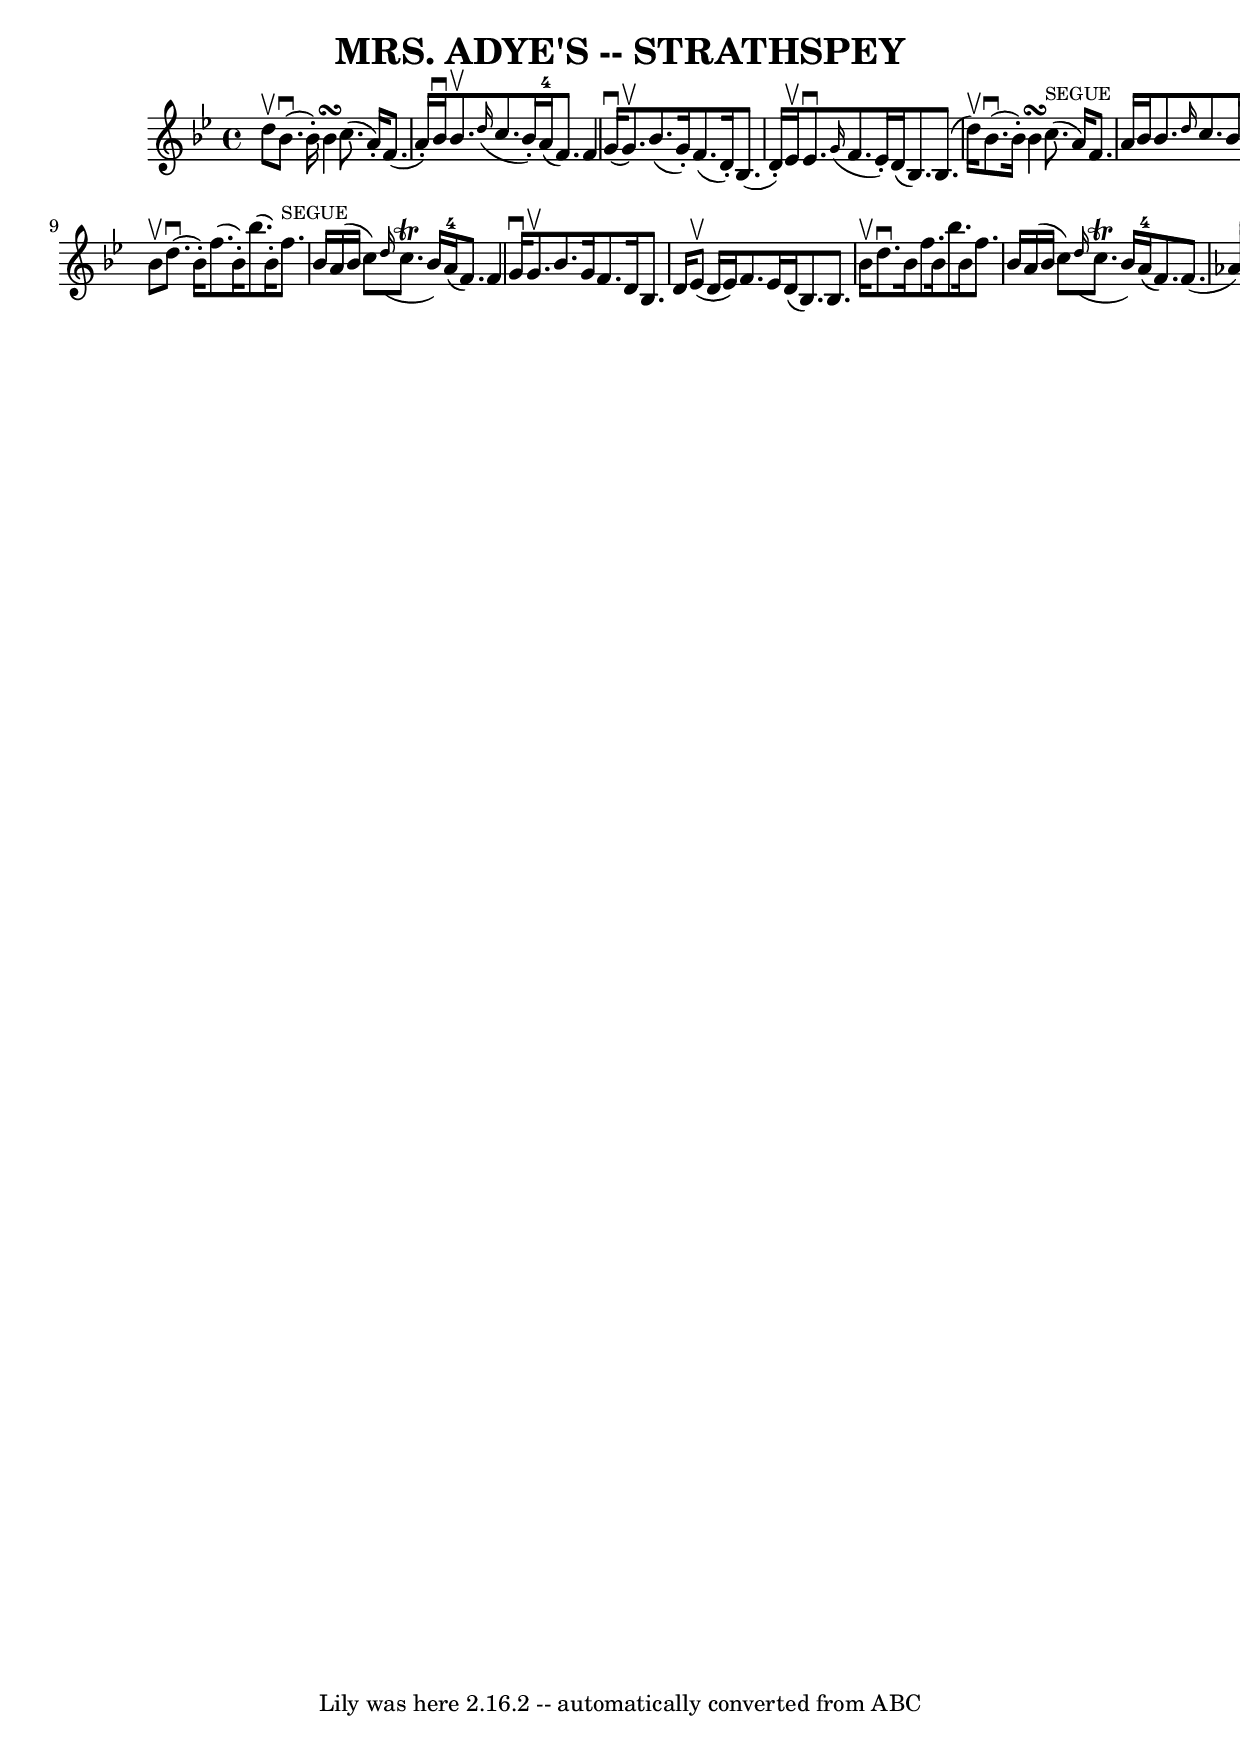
\version "2.7.40"
\include "Mammoth.ily"
\header {
	%% book = "Ryan's Mammoth Collection of Fiddle Tunes"
	crossRefNumber = "1"
	footnotes = ""
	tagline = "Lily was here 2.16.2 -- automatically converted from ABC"
	title = "MRS. ADYE'S -- STRATHSPEY"
}
voicedefault =  {


 \override Staff.TimeSignature #'style = #'C
 \time 4/4 % %slurgraces 1
 
\key bes \major d''8^\upbow   |
 bes'8. (^\downbow bes'16 -. 
-) bes'4\turn c''8. (a'16 -.) f'8. (a'16 -.)   |
   
bes'16^\downbow bes'8.^\upbow   \grace { d''16 (} c''8. bes'16 -. 
-) a'16-4(f'8.) f'4    |
 g'16 (^\downbow g'8. 
^\upbow) bes'8. (g'16 -.) f'8. (d'16 -.) bes8. (d'16 -.) 
  |
 ees'16^\upbow ees'8.^\downbow   \grace { g'16 (} f'8.    
ees'16 -.) d'16 (bes8.) bes8. (d''16^\upbow)   |
       
bes'8. (^\downbow bes'16 -.) bes'4\turn c''8.^\segue(a'16)   
f'8. a'16    |
 bes'16 bes'8.  \grace { d''16  } c''8.    
bes'16 a'16-4(f'8.) f'4    |
 g'16^\upbow g'8.    
bes'8. g'16 f'8. d'16 bes8. d'16    |
 ees'16^\downbow  
 ees'8.  \grace { g'16  } f'8. ees'16 d'16 (bes8.) bes8    
\bar "|." bes'8^\upbow   |
 d''8. (^\downbow bes'16 -.)   
f''8. (bes'16 -.) bes''8. (bes'16 -.) f''8.^\segue bes'16    
|
 a'16 (bes'16 c''8)   \grace { d''16 (} c''8.^\trill  
 bes'16) a'16-4(f'8.) f'4    |
 g'16^\downbow   
g'8.^\upbow bes'8. g'16 f'8. d'16 bes8. d'16    |
     
ees'8 (^\upbow d'16 ees'16) f'8. ees'16 d'16 (bes8.)   
bes8. bes'16^\upbow   |
 d''8.^\downbow bes'16 f''8.    
bes'16 bes''8. bes'16 f''8. bes'16    |
 a'16 (bes'16    
c''8)   \grace { d''16 (} c''8.^\trill bes'16) a'16-4(
f'8.) f'8. (aes'16)   |
 g'8. ees'16 ees'16 (
ees''8.) f'8. d'16 d'16 (d''8.)   |
 ees'8. c'16    
c'16 (f'8.) d'16 (bes8.) bes8    \bar "|."   
}

\score{
    <<

	\context Staff="default"
	{
	    \voicedefault 
	}

    >>
	\layout {
	}
	\midi {}
}
